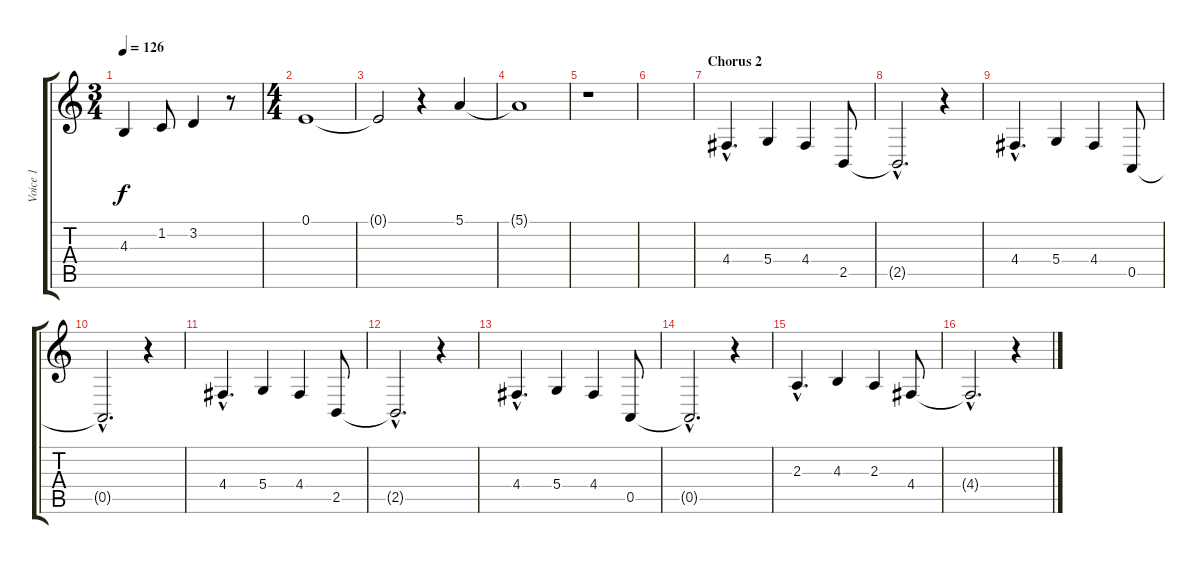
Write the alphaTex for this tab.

\track ("Voice 1" "Voice 1") {instrument clarinet}
\staff {score tabs}
\tuning (E4 B3 G3 D3 A2 E2) {hide}
\ts (3 4)
\tempo 126
\clef g2
\ks c
4.3.4{dy f} 1.2.8 3.2.4 r.8 |
\ts (4 4)
0.1.1 |
0.1{t}.2 r.4 5.1.4 |
5.1{t}.1 |
r.1 |
|
\section ("" "Chorus 2")
4.4{hac}.4{d} 5.4.4 4.4.4 2.5.8 |
2.5{hac t}.2{d} r.4 |
4.4{hac}.4{d} 5.4.4 4.4.4 0.5.8 |
0.5{hac t}.2{d} r.4 |
4.4{hac}.4{d} 5.4.4 4.4.4 2.5.8 |
2.5{hac t}.2{d} r.4 |
4.4{hac}.4{d} 5.4.4 4.4.4 0.5.8 |
0.5{hac t}.2{d} r.4 |
2.3{hac}.4{d} 4.3.4 2.3.4 4.4.8 |
4.4{hac t}.2{d} r.4
